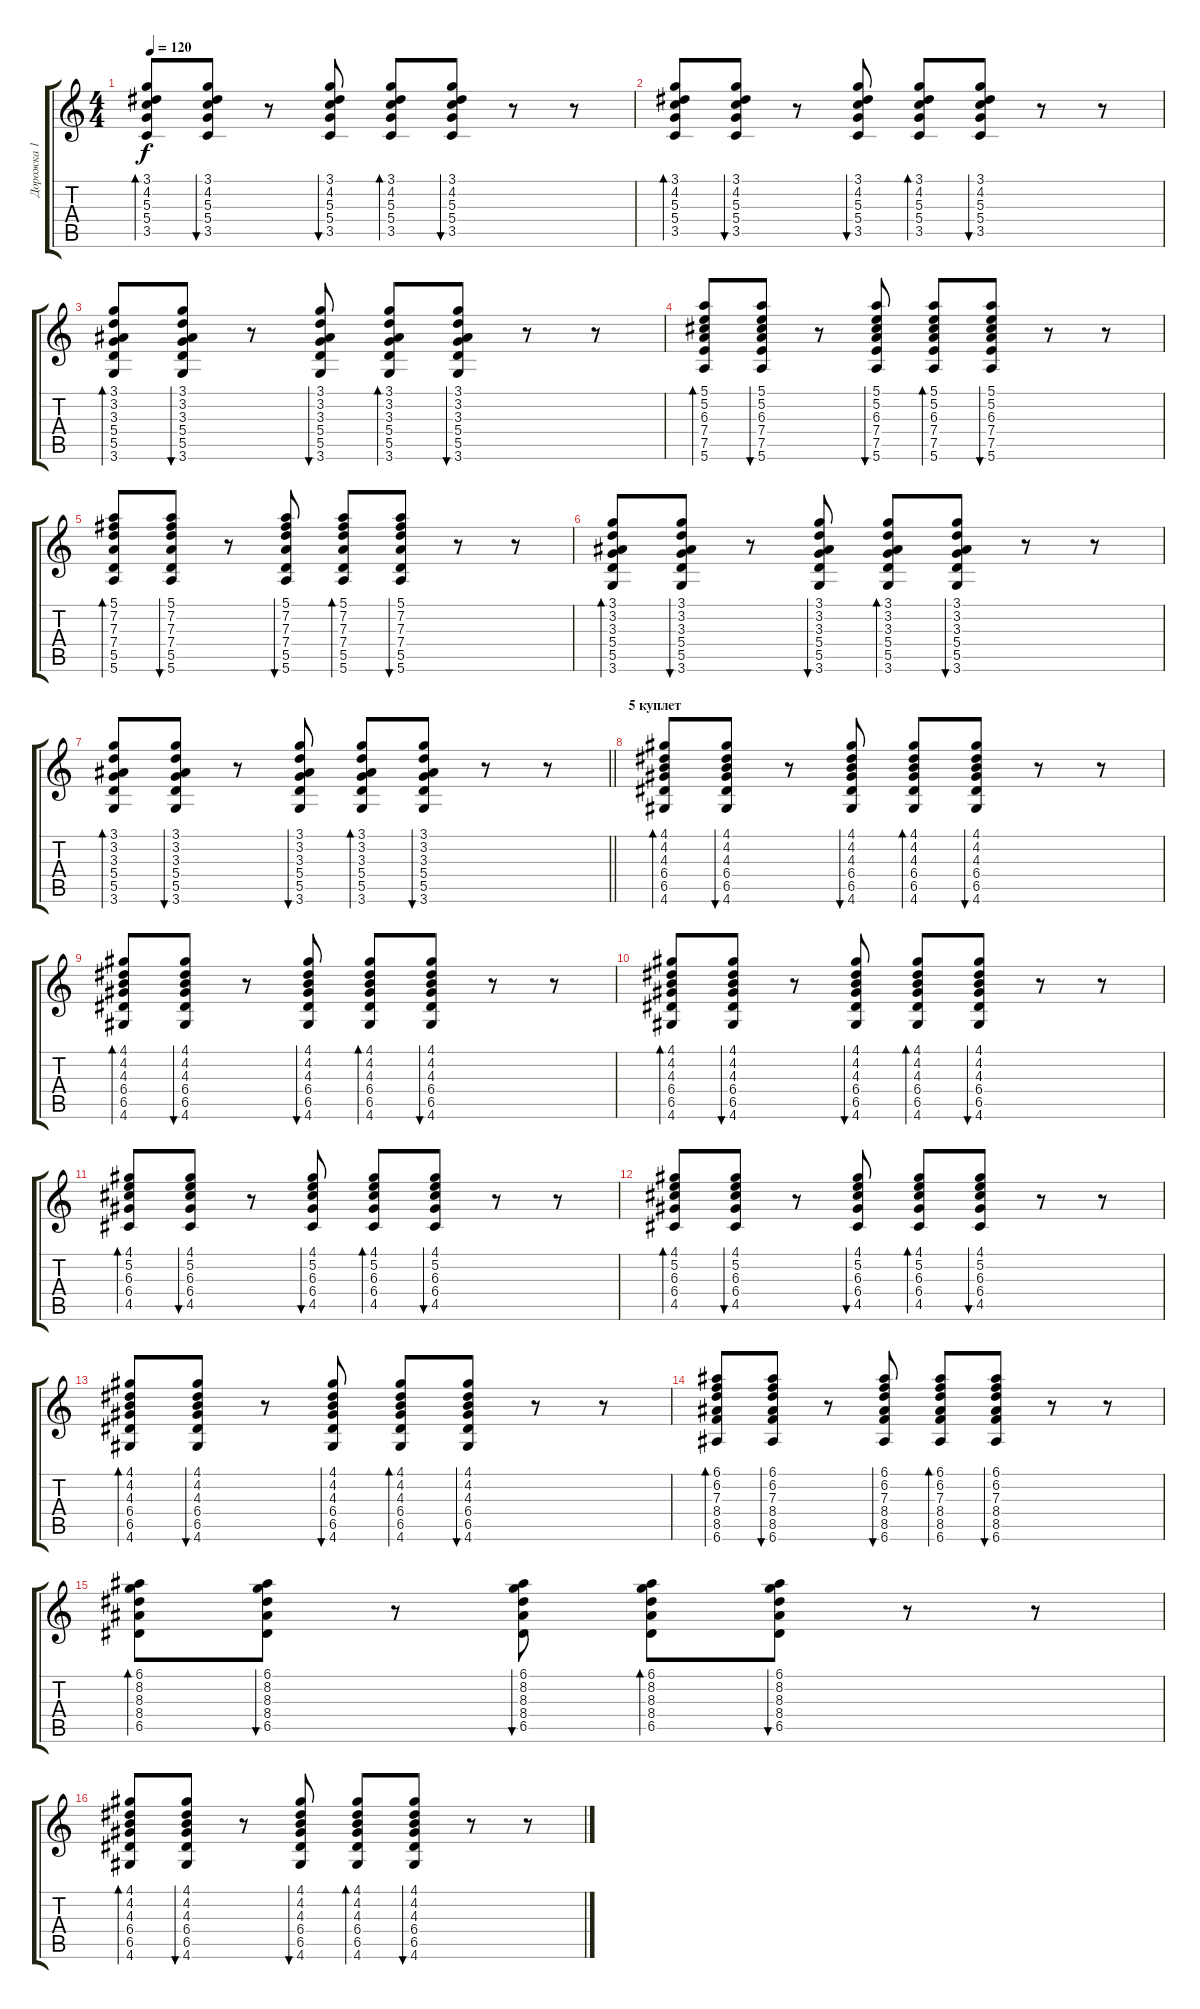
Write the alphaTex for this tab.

\track ("Дорожка 1" "Дорожка 1") {instrument acousticguitarsteel}
\staff {score tabs}
\tuning (E4 B3 G3 D3 A2 E2) {hide}
\ts (4 4)
\tempo 120
\clef g2
\ks c
(3.1 4.2 5.3 5.4 3.5).8{bd 60 dy f} (3.1 4.2 5.3 5.4 3.5).8{bu 60} r.8 (3.1 4.2 5.3 5.4 3.5).8{bu 60} (3.1 4.2 5.3 5.4 3.5).8{bd 60} (3.1 4.2 5.3 5.4 3.5).8{bu 60} r.8 r.8 |
(3.1 4.2 5.3 5.4 3.5).8{bd 60} (3.1 4.2 5.3 5.4 3.5).8{bu 60} r.8 (3.1 4.2 5.3 5.4 3.5).8{bu 60} (3.1 4.2 5.3 5.4 3.5).8{bd 60} (3.1 4.2 5.3 5.4 3.5).8{bu 60} r.8 r.8 |
(3.1 3.2 3.3 5.4 5.5 3.6).8{bd 60} (3.1 3.2 3.3 5.4 5.5 3.6).8{bu 60} r.8 (3.1 3.2 3.3 5.4 5.5 3.6).8{bu 60} (3.1 3.2 3.3 5.4 5.5 3.6).8{bd 60} (3.1 3.2 3.3 5.4 5.5 3.6).8{bu 60} r.8 r.8 |
(5.1 5.2 6.3 7.4 7.5 5.6).8{bd 60} (5.1 5.2 6.3 7.4 7.5 5.6).8{bu 60} r.8 (5.1 5.2 6.3 7.4 7.5 5.6).8{bu 60} (5.1 5.2 6.3 7.4 7.5 5.6).8{bd 60} (5.1 5.2 6.3 7.4 7.5 5.6).8{bu 60} r.8 r.8 |
(5.1 7.2 7.3 7.4 5.5 5.6).8{bd 60} (5.1 7.2 7.3 7.4 5.5 5.6).8{bu 60} r.8 (5.1 7.2 7.3 7.4 5.5 5.6).8{bu 60} (5.1 7.2 7.3 7.4 5.5 5.6).8{bd 60} (5.1 7.2 7.3 7.4 5.5 5.6).8{bu 60} r.8 r.8 |
(3.1 3.2 3.3 5.4 5.5 3.6).8{bd 60} (3.1 3.2 3.3 5.4 5.5 3.6).8{bu 60} r.8 (3.1 3.2 3.3 5.4 5.5 3.6).8{bu 60} (3.1 3.2 3.3 5.4 5.5 3.6).8{bd 60} (3.1 3.2 3.3 5.4 5.5 3.6).8{bu 60} r.8 r.8 |
\barLineRight lightlight
(3.1 3.2 3.3 5.4 5.5 3.6).8{bd 60} (3.1 3.2 3.3 5.4 5.5 3.6).8{bu 60} r.8 (3.1 3.2 3.3 5.4 5.5 3.6).8{bu 60} (3.1 3.2 3.3 5.4 5.5 3.6).8{bd 60} (3.1 3.2 3.3 5.4 5.5 3.6).8{bu 60} r.8 r.8 |
\section ("" "5 куплет")
(4.1 4.2 4.3 6.4 6.5 4.6).8{bd 60} (4.1 4.2 4.3 6.4 6.5 4.6).8{bu 60} r.8 (4.1 4.2 4.3 6.4 6.5 4.6).8{bu 60} (4.1 4.2 4.3 6.4 6.5 4.6).8{bd 60} (4.1 4.2 4.3 6.4 6.5 4.6).8{bu 60} r.8 r.8 |
(4.1 4.2 4.3 6.4 6.5 4.6).8{bd 60} (4.1 4.2 4.3 6.4 6.5 4.6).8{bu 60} r.8 (4.1 4.2 4.3 6.4 6.5 4.6).8{bu 60} (4.1 4.2 4.3 6.4 6.5 4.6).8{bd 60} (4.1 4.2 4.3 6.4 6.5 4.6).8{bu 60} r.8 r.8 |
(4.1 4.2 4.3 6.4 6.5 4.6).8{bd 60} (4.1 4.2 4.3 6.4 6.5 4.6).8{bu 60} r.8 (4.1 4.2 4.3 6.4 6.5 4.6).8{bu 60} (4.1 4.2 4.3 6.4 6.5 4.6).8{bd 60} (4.1 4.2 4.3 6.4 6.5 4.6).8{bu 60} r.8 r.8 |
(4.1 5.2 6.3 6.4 4.5).8{bd 60} (4.1 5.2 6.3 6.4 4.5).8{bu 60} r.8 (4.1 5.2 6.3 6.4 4.5).8{bu 60} (4.1 5.2 6.3 6.4 4.5).8{bd 60} (4.1 5.2 6.3 6.4 4.5).8{bu 60} r.8 r.8 |
(4.1 5.2 6.3 6.4 4.5).8{bd 60} (4.1 5.2 6.3 6.4 4.5).8{bu 60} r.8 (4.1 5.2 6.3 6.4 4.5).8{bu 60} (4.1 5.2 6.3 6.4 4.5).8{bd 60} (4.1 5.2 6.3 6.4 4.5).8{bu 60} r.8 r.8 |
(4.1 4.2 4.3 6.4 6.5 4.6).8{bd 60} (4.1 4.2 4.3 6.4 6.5 4.6).8{bu 60} r.8 (4.1 4.2 4.3 6.4 6.5 4.6).8{bu 60} (4.1 4.2 4.3 6.4 6.5 4.6).8{bd 60} (4.1 4.2 4.3 6.4 6.5 4.6).8{bu 60} r.8 r.8 |
(6.1 6.2 7.3 8.4 8.5 6.6).8{bd 60} (6.1 6.2 7.3 8.4 8.5 6.6).8{bu 60} r.8 (6.1 6.2 7.3 8.4 8.5 6.6).8{bu 60} (6.1 6.2 7.3 8.4 8.5 6.6).8{bd 60} (6.1 6.2 7.3 8.4 8.5 6.6).8{bu 60} r.8 r.8 |
(6.1 8.2 8.3 8.4 6.5).8{bd 60} (6.1 8.2 8.3 8.4 6.5).8{bu 60} r.8 (6.1 8.2 8.3 8.4 6.5).8{bu 60} (6.1 8.2 8.3 8.4 6.5).8{bd 60} (6.1 8.2 8.3 8.4 6.5).8{bu 60} r.8 r.8 |
(4.1 4.2 4.3 6.4 6.5 4.6).8{bd 60} (4.1 4.2 4.3 6.4 6.5 4.6).8{bu 60} r.8 (4.1 4.2 4.3 6.4 6.5 4.6).8{bu 60} (4.1 4.2 4.3 6.4 6.5 4.6).8{bd 60} (4.1 4.2 4.3 6.4 6.5 4.6).8{bu 60} r.8 r.8
